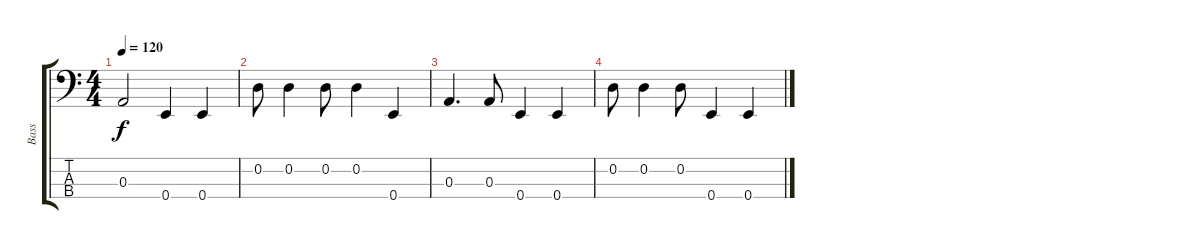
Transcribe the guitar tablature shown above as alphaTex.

\track ("Bass" "Bass") {instrument electricbassfinger}
\staff {score tabs}
\tuning (G2 D2 A1 E1) {hide}
\ts (4 4)
\tempo 120
\clef f4
\ks c
0.3.2{dy f} 0.4.4 0.4.4 |
0.2.8 0.2.4 0.2.8 0.2.4 0.4.4 |
0.3.4{d} 0.3.8 0.4.4 0.4.4 |
0.2.8 0.2.4 0.2.8 0.4.4 0.4.4
